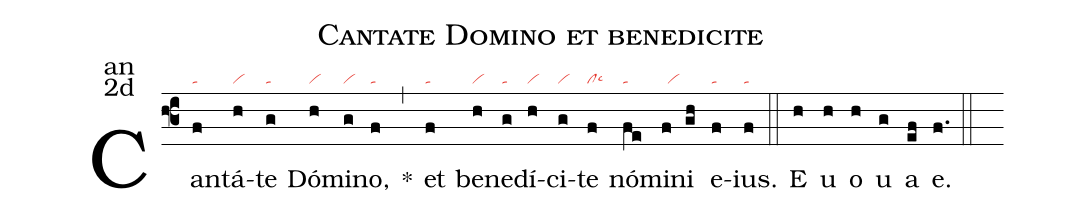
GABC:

name:Cantate Domino et benedicite;
office-part:an;
mode:2d;
nabc-lines:1;
%%
(f3) Can(f|ta)tá(h|vi)te(g|ta) Dó(h|vi)mi(g|vi)no,(f|ta) *(,) et(f|ta) be(h|vi)ne(g|ta)dí(h|vi)ci(g|vi)te(f|cllsc6) nó(fe|ta)mi(f|//vi)ni(gh) e(f|ta)ius.(f|ta) (::)<eu>E(h) u(h) o(h) u(g) a(ef) e.</eu>(f.) (::)
